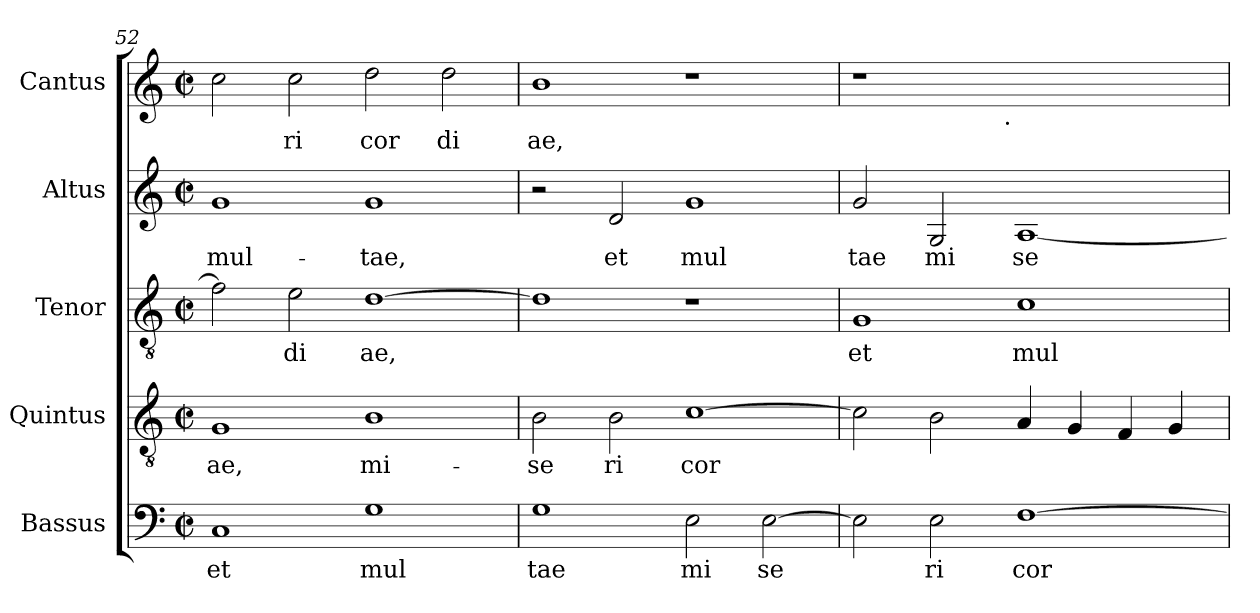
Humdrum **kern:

**kern	**text	**kern	**text	**kern	**text	**kern	**text	**kern	**text
*part5	*part5	*part4	*part4	*part3	*part3	*part2	*part2	*part1	*part1
*staff5	*staff5	*staff4	*staff4	*staff3	*staff3	*staff2	*staff2	*staff1	*staff1
*I"Bassus	*	*I"Quintus	*	*I"Tenor	*	*I"Altus	*	*I"Cantus	*
*clefF4	*	*clefGv2	*	*clefGv2	*	*clefG2	*	*clefG2	*
*k[]	*	*k[]	*	*k[]	*	*k[]	*	*k[]	*
*C:	*	*C:	*	*C:	*	*C:	*	*C:	*
*M2/2	*	*M2/2	*	*M2/2	*	*M2/2	*	*M2/2	*
*met(c|)	*	*met(c|)	*	*met(c|)	*	*met(c|)	*	*met(c|)	*
=52	=52	=52	=52	=52	=52	=52	=52	=52	=52
!	!LO:LY:b:cj	!	!LO:LY:b	!	!LO:LY:b	!	!LO:LY:b:cj	!	!LO:LY:b:cj
1C	et	1G	-ae,	2f\]	.	1g	mul-	2cc\	.
!	!	!	!	!	!LO:LY:b	!	!	!	!LO:LY:b:cj
.	.	.	.	2e\	di	.	.	2cc\	ri
!	!LO:LY:b:cj	!	!LO:LY:b	!	!LO:LY:b	!	!LO:LY:b:cj	!	!LO:LY:b:cj
1G	mul	1B	mi-	[>1d	ae,	1g	-tae,	2dd\	cor
!	!	!	!	!	!	!	!	!	!LO:LY:b:cj
.	.	.	.	.	.	.	.	2dd\	di
!!LO:PB:g=z
=53	=53	=53	=53	=53	=53	=53	=53	=53	=53
!	!LO:LY:b:cj	!	!LO:LY:b	!	!LO:LY:b	!	!	!	!LO:LY:b:cj
1G	tae	2B\	-se	1d]	.	2r	.	1b	ae,
!	!	!	!LO:LY:b	!	!	!	!LO:LY:b:cj	!	!
.	.	2B\	ri	.	.	2d/	et	.	.
!	!LO:LY:b:cj	!	!LO:LY:b	!	!	!	!LO:LY:b:cj	!	!
2E\	mi	[>1c	cor	1r	.	1g	mul	1r	.
!	!LO:LY:b:cj	!	!	!	!	!	!	!	!
[>2E\	se	.	.	.	.	.	.	.	.
=54	=54	=54	=54	=54	=54	=54	=54	=54	=54
!	!LO:LY:b:cj	!	!LO:LY:b	!	!LO:LY:b	!	!LO:LY:b:cj	!	!
*	*	*	*	*	*	*	*	*^	*
2E\]	.	2c\]	.	1G	et	2g/	tae	1r	2ryy	.
!	!LO:LY:b:cj	!	!LO:LY:b	!	!	!	!LO:LY:b:cj	!	!	!
2E\	ri	2B\	.	.	.	2G/	mi	.	4...ryy	.
!	!	!	!	!	!	!	!	!	!LO:TX:b:t=.	!
.	.	.	.	.	.	.	.	.	1ryy	.
!	!LO:LY:b:cj	!	!LO:LY:b	!	!LO:LY:b	!	!LO:LY:b:cj	!	!	!
[>1F	cor	4A/	.	1c	mul	[<1A	se	1ryy	.	.
!	!	!	!LO:LY:b	!	!	!	!	!	!	!
.	.	4G/	.	.	.	.	.	.	.	.
!	!	!	!LO:LY:b	!	!	!	!	!	!	!
.	.	4F/	.	.	.	.	.	.	.	.
!	!	!	!LO:LY:b	!	!	!	!	!	!	!
.	.	4G/	.	.	.	.	.	.	.	.
.	.	.	.	.	.	.	.	.	32ryy	.
*	*	*	*	*	*	*	*	*v	*v	*
=	=	=	=	=	=	=	=	=	=
*-	*-	*-	*-	*-	*-	*-	*-	*-	*-
